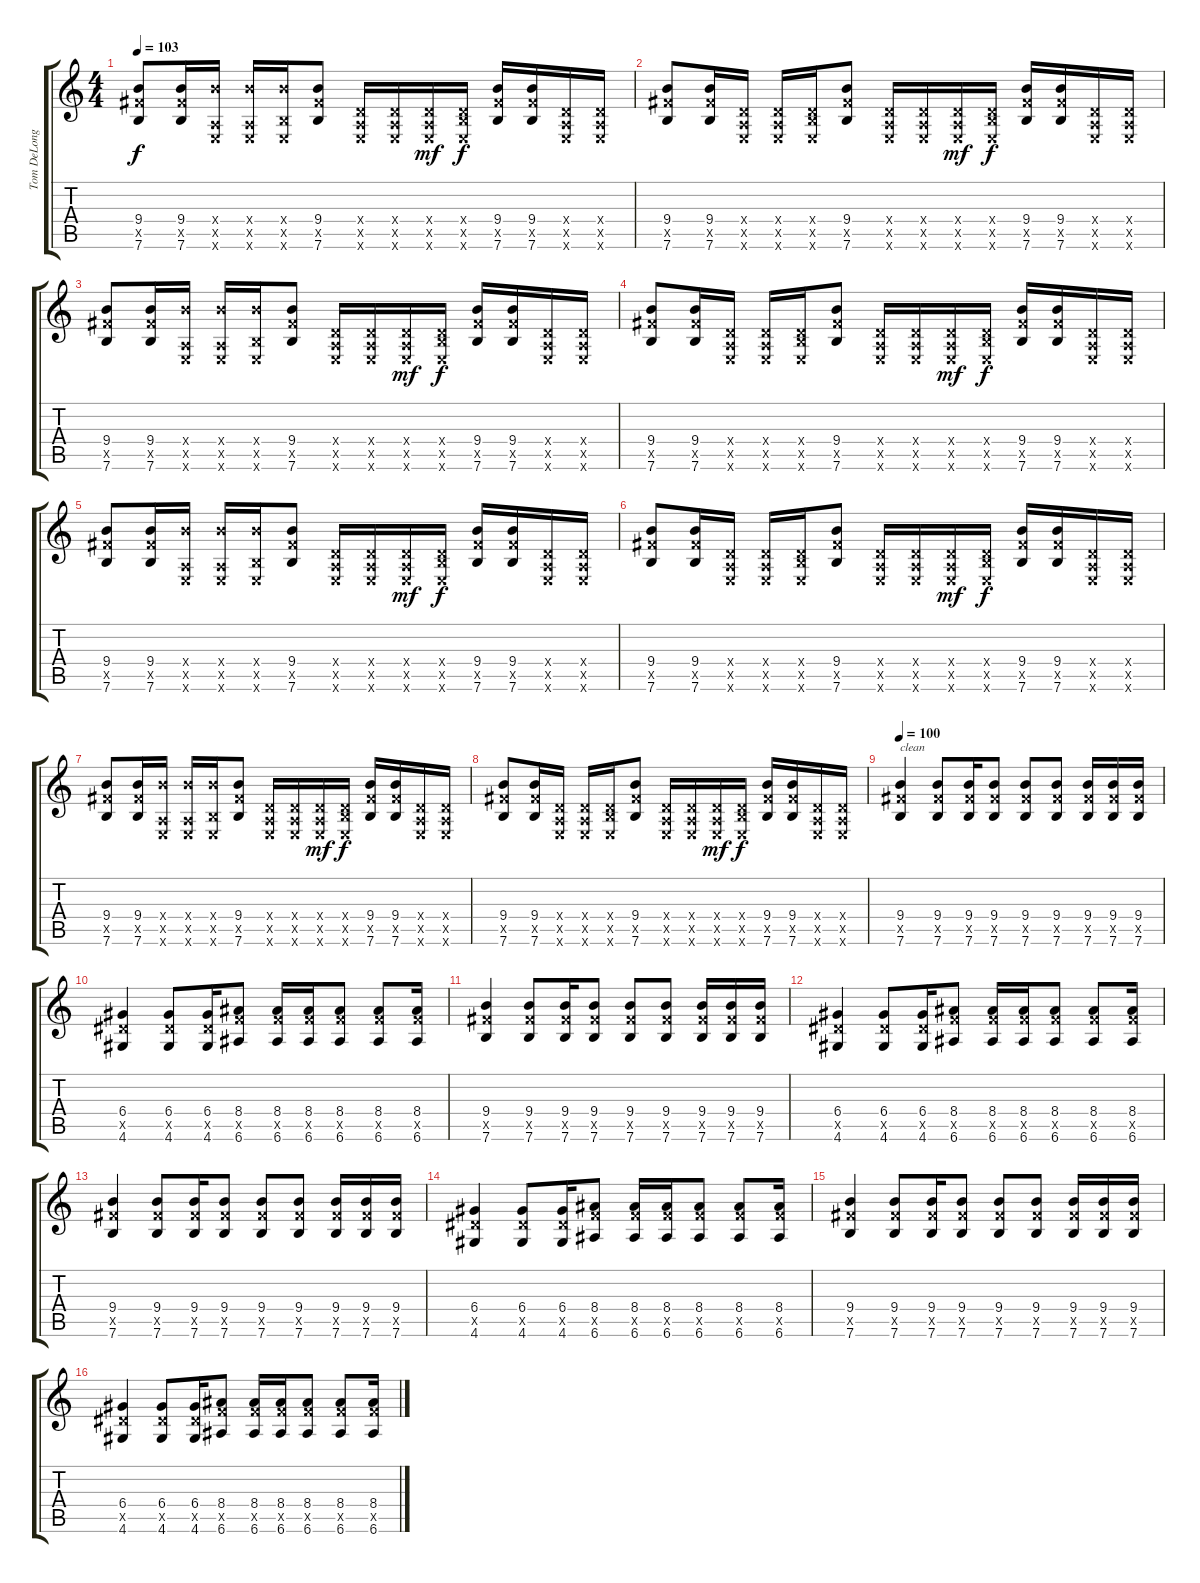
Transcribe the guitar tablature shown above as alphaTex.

\track ("Tom DeLonge (E-Gitarre)" "Tom DeLong") {instrument overdrivenguitar}
\staff {score tabs}
\tuning (E4 B3 G3 D3 A2 E2) {hide}
\ts (4 4)
\tempo 103
\clef g2
\ks c
(9.4 9.5{x} 7.6).8{dy f instrument overdrivenguitar} (9.4 9.5{x} 7.6).16 (9.4{x} 0.5{x} 0.6{x}).16 (9.4{x} 0.5{x} 0.6{x}).16 (9.4{x} 2.5{x} 0.6{x}).16 (9.4 9.5{x} 7.6).8 (0.4{x} 0.5{x} 0.6{x}).16 (0.4{x} 0.5{x} 0.6{x}).16 (0.4{x} 0.5{x} 0.6{x}).16{dy mf} (0.4{x} 2.5{x} 0.6{x}).16{dy f} (9.4 9.5{x} 7.6).16 (9.4 9.5{x} 7.6).16 (0.4{x} 0.5{x} 0.6{x}).16 (0.4{x} 0.5{x} 0.6{x}).16 |
(9.4 9.5{x} 7.6).8 (9.4 9.5{x} 7.6).16 (0.4{x} 0.5{x} 0.6{x}).16 (0.4{x} 0.5{x} 0.6{x}).16 (0.4{x} 2.5{x} 0.6{x}).16 (9.4 9.5{x} 7.6).8 (0.4{x} 0.5{x} 0.6{x}).16 (0.4{x} 0.5{x} 0.6{x}).16 (0.4{x} 0.5{x} 0.6{x}).16{dy mf} (0.4{x} 2.5{x} 0.6{x}).16{dy f} (9.4 9.5{x} 7.6).16 (9.4 9.5{x} 7.6).16 (0.4{x} 0.5{x} 0.6{x}).16 (0.4{x} 0.5{x} 0.6{x}).16 |
(9.4 9.5{x} 7.6).8 (9.4 9.5{x} 7.6).16 (9.4{x} 0.5{x} 0.6{x}).16 (9.4{x} 0.5{x} 0.6{x}).16 (9.4{x} 2.5{x} 0.6{x}).16 (9.4 9.5{x} 7.6).8 (0.4{x} 0.5{x} 0.6{x}).16 (0.4{x} 0.5{x} 0.6{x}).16 (0.4{x} 0.5{x} 0.6{x}).16{dy mf} (0.4{x} 2.5{x} 0.6{x}).16{dy f} (9.4 9.5{x} 7.6).16 (9.4 9.5{x} 7.6).16 (0.4{x} 0.5{x} 0.6{x}).16 (0.4{x} 0.5{x} 0.6{x}).16 |
(9.4 9.5{x} 7.6).8 (9.4 9.5{x} 7.6).16 (0.4{x} 0.5{x} 0.6{x}).16 (0.4{x} 0.5{x} 0.6{x}).16 (0.4{x} 2.5{x} 0.6{x}).16 (9.4 9.5{x} 7.6).8 (0.4{x} 0.5{x} 0.6{x}).16 (0.4{x} 0.5{x} 0.6{x}).16 (0.4{x} 0.5{x} 0.6{x}).16{dy mf} (0.4{x} 2.5{x} 0.6{x}).16{dy f} (9.4 9.5{x} 7.6).16 (9.4 9.5{x} 7.6).16 (0.4{x} 0.5{x} 0.6{x}).16 (0.4{x} 0.5{x} 0.6{x}).16 |
(9.4 9.5{x} 7.6).8 (9.4 9.5{x} 7.6).16 (9.4{x} 0.5{x} 0.6{x}).16 (9.4{x} 0.5{x} 0.6{x}).16 (9.4{x} 2.5{x} 0.6{x}).16 (9.4 9.5{x} 7.6).8 (0.4{x} 0.5{x} 0.6{x}).16 (0.4{x} 0.5{x} 0.6{x}).16 (0.4{x} 0.5{x} 0.6{x}).16{dy mf} (0.4{x} 2.5{x} 0.6{x}).16{dy f} (9.4 9.5{x} 7.6).16 (9.4 9.5{x} 7.6).16 (0.4{x} 0.5{x} 0.6{x}).16 (0.4{x} 0.5{x} 0.6{x}).16 |
(9.4 9.5{x} 7.6).8 (9.4 9.5{x} 7.6).16 (0.4{x} 0.5{x} 0.6{x}).16 (0.4{x} 0.5{x} 0.6{x}).16 (0.4{x} 2.5{x} 0.6{x}).16 (9.4 9.5{x} 7.6).8 (0.4{x} 0.5{x} 0.6{x}).16 (0.4{x} 0.5{x} 0.6{x}).16 (0.4{x} 0.5{x} 0.6{x}).16{dy mf} (0.4{x} 2.5{x} 0.6{x}).16{dy f} (9.4 9.5{x} 7.6).16 (9.4 9.5{x} 7.6).16 (0.4{x} 0.5{x} 0.6{x}).16 (0.4{x} 0.5{x} 0.6{x}).16 |
(9.4 9.5{x} 7.6).8 (9.4 9.5{x} 7.6).16 (9.4{x} 0.5{x} 0.6{x}).16 (9.4{x} 0.5{x} 0.6{x}).16 (9.4{x} 2.5{x} 0.6{x}).16 (9.4 9.5{x} 7.6).8 (0.4{x} 0.5{x} 0.6{x}).16 (0.4{x} 0.5{x} 0.6{x}).16 (0.4{x} 0.5{x} 0.6{x}).16{dy mf} (0.4{x} 2.5{x} 0.6{x}).16{dy f} (9.4 9.5{x} 7.6).16 (9.4 9.5{x} 7.6).16 (0.4{x} 0.5{x} 0.6{x}).16 (0.4{x} 0.5{x} 0.6{x}).16 |
(9.4 9.5{x} 7.6).8 (9.4 9.5{x} 7.6).16 (0.4{x} 0.5{x} 0.6{x}).16 (0.4{x} 0.5{x} 0.6{x}).16 (0.4{x} 2.5{x} 0.6{x}).16 (9.4 9.5{x} 7.6).8 (0.4{x} 0.5{x} 0.6{x}).16 (0.4{x} 0.5{x} 0.6{x}).16 (0.4{x} 0.5{x} 0.6{x}).16{dy mf} (0.4{x} 2.5{x} 0.6{x}).16{dy f} (9.4 9.5{x} 7.6).16 (9.4 9.5{x} 7.6).16 (0.4{x} 0.5{x} 0.6{x}).16 (0.4{x} 0.5{x} 0.6{x}).16 |
\tempo 100
(9.4 9.5{x} 7.6).4{txt "clean" volume 13 balance 8 instrument electricguitarclean} (9.4 9.5{x} 7.6).8 (9.4 9.5{x} 7.6).16 (9.4 9.5{x} 7.6).8 (9.4 9.5{x} 7.6).8 (9.4 9.5{x} 7.6).8 (9.4 9.5{x} 7.6).16 (9.4 9.5{x} 7.6).16 (9.4 9.5{x} 7.6).16 |
(6.4 6.5{x} 4.6).4 (6.4 6.5{x} 4.6).8 (6.4 6.5{x} 4.6).16 (8.4 8.5{x} 6.6).8 (8.4 8.5{x} 6.6).16 (8.4 8.5{x} 6.6).16 (8.4 8.5{x} 6.6).8 (8.4 8.5{x} 6.6).8 (8.4 8.5{x} 6.6).16 |
(9.4 9.5{x} 7.6).4 (9.4 9.5{x} 7.6).8 (9.4 9.5{x} 7.6).16 (9.4 9.5{x} 7.6).8 (9.4 9.5{x} 7.6).8 (9.4 9.5{x} 7.6).8 (9.4 9.5{x} 7.6).16 (9.4 9.5{x} 7.6).16 (9.4 9.5{x} 7.6).16 |
(6.4 6.5{x} 4.6).4 (6.4 6.5{x} 4.6).8 (6.4 6.5{x} 4.6).16 (8.4 8.5{x} 6.6).8 (8.4 8.5{x} 6.6).16 (8.4 8.5{x} 6.6).16 (8.4 8.5{x} 6.6).8 (8.4 8.5{x} 6.6).8 (8.4 8.5{x} 6.6).16 |
(9.4 9.5{x} 7.6).4 (9.4 9.5{x} 7.6).8 (9.4 9.5{x} 7.6).16 (9.4 9.5{x} 7.6).8 (9.4 9.5{x} 7.6).8 (9.4 9.5{x} 7.6).8 (9.4 9.5{x} 7.6).16 (9.4 9.5{x} 7.6).16 (9.4 9.5{x} 7.6).16 |
(6.4 6.5{x} 4.6).4 (6.4 6.5{x} 4.6).8 (6.4 6.5{x} 4.6).16 (8.4 8.5{x} 6.6).8 (8.4 8.5{x} 6.6).16 (8.4 8.5{x} 6.6).16 (8.4 8.5{x} 6.6).8 (8.4 8.5{x} 6.6).8 (8.4 8.5{x} 6.6).16 |
(9.4 9.5{x} 7.6).4 (9.4 9.5{x} 7.6).8 (9.4 9.5{x} 7.6).16 (9.4 9.5{x} 7.6).8 (9.4 9.5{x} 7.6).8 (9.4 9.5{x} 7.6).8 (9.4 9.5{x} 7.6).16 (9.4 9.5{x} 7.6).16 (9.4 9.5{x} 7.6).16 |
(6.4 6.5{x} 4.6).4 (6.4 6.5{x} 4.6).8 (6.4 6.5{x} 4.6).16 (8.4 8.5{x} 6.6).8 (8.4 8.5{x} 6.6).16 (8.4 8.5{x} 6.6).16 (8.4 8.5{x} 6.6).8 (8.4 8.5{x} 6.6).8 (8.4 8.5{x} 6.6).16
